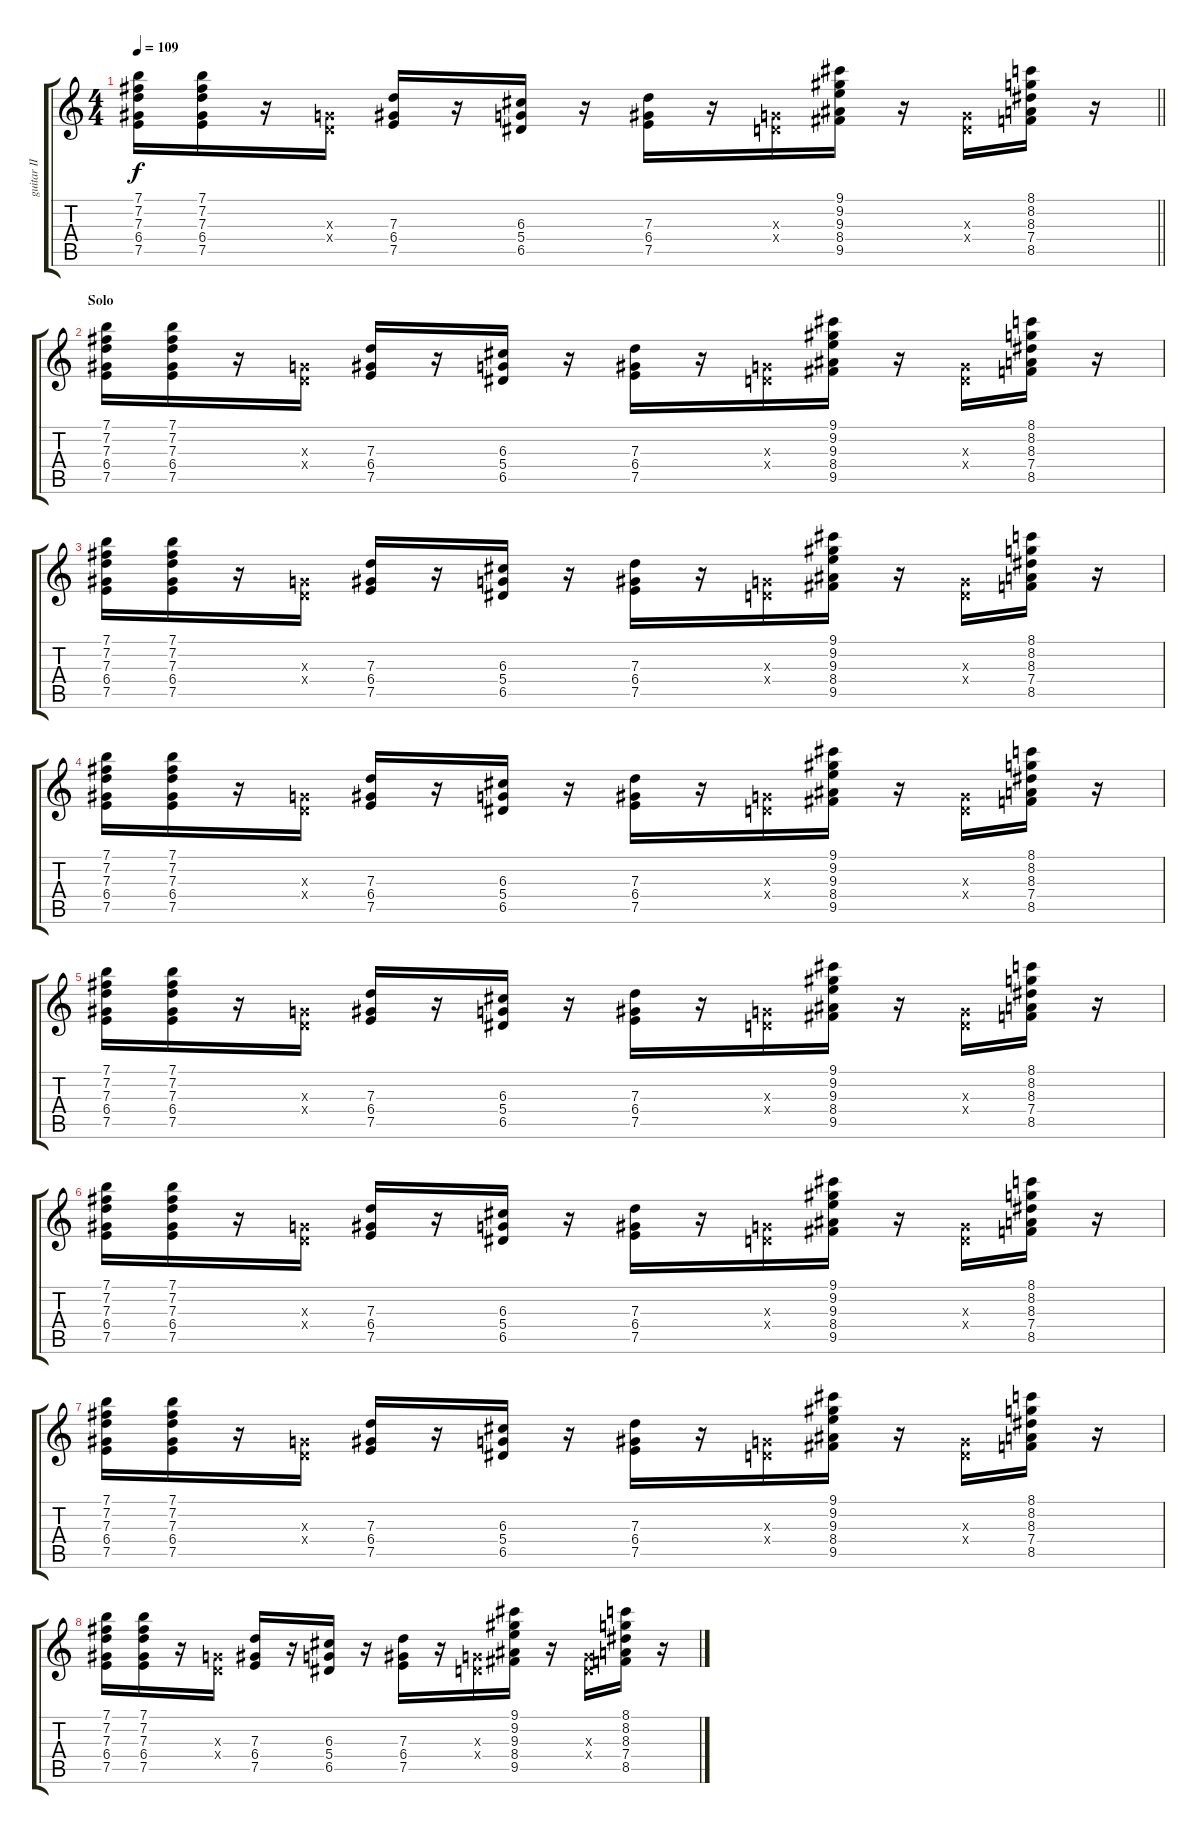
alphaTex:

\track ("guitar II" "guitar II") {instrument electricguitarclean}
\staff {score tabs}
\tuning (E4 B3 G3 D3 A2 E2) {hide}
\ts (4 4)
\tempo 109
\clef g2
\barLineRight lightlight
\ks aminor
(7.1 7.2 7.3 6.4 7.5).16{dy f} (7.1 7.2 7.3 6.4 7.5).16 r.16 (0.3{x} 0.4{x}).16 (7.3 6.4 7.5).16 r.16 (6.3 5.4 6.5).16 r.16 (7.3 6.4 7.5).16 r.16 (0.3{x} 0.4{x}).16 (9.1 9.2 9.3 8.4 9.5).16 r.16 (0.3{x} 0.4{x}).16 (8.1 8.2 8.3 7.4 8.5).16 r.16 |
\section ("" "Solo")
(7.1 7.2 7.3 6.4 7.5).16 (7.1 7.2 7.3 6.4 7.5).16 r.16 (0.3{x} 0.4{x}).16 (7.3 6.4 7.5).16 r.16 (6.3 5.4 6.5).16 r.16 (7.3 6.4 7.5).16 r.16 (0.3{x} 0.4{x}).16 (9.1 9.2 9.3 8.4 9.5).16 r.16 (0.3{x} 0.4{x}).16 (8.1 8.2 8.3 7.4 8.5).16 r.16 |
(7.1 7.2 7.3 6.4 7.5).16 (7.1 7.2 7.3 6.4 7.5).16 r.16 (0.3{x} 0.4{x}).16 (7.3 6.4 7.5).16 r.16 (6.3 5.4 6.5).16 r.16 (7.3 6.4 7.5).16 r.16 (0.3{x} 0.4{x}).16 (9.1 9.2 9.3 8.4 9.5).16 r.16 (0.3{x} 0.4{x}).16 (8.1 8.2 8.3 7.4 8.5).16 r.16 |
(7.1 7.2 7.3 6.4 7.5).16 (7.1 7.2 7.3 6.4 7.5).16 r.16 (0.3{x} 0.4{x}).16 (7.3 6.4 7.5).16 r.16 (6.3 5.4 6.5).16 r.16 (7.3 6.4 7.5).16 r.16 (0.3{x} 0.4{x}).16 (9.1 9.2 9.3 8.4 9.5).16 r.16 (0.3{x} 0.4{x}).16 (8.1 8.2 8.3 7.4 8.5).16 r.16 |
(7.1 7.2 7.3 6.4 7.5).16 (7.1 7.2 7.3 6.4 7.5).16 r.16 (0.3{x} 0.4{x}).16 (7.3 6.4 7.5).16 r.16 (6.3 5.4 6.5).16 r.16 (7.3 6.4 7.5).16 r.16 (0.3{x} 0.4{x}).16 (9.1 9.2 9.3 8.4 9.5).16 r.16 (0.3{x} 0.4{x}).16 (8.1 8.2 8.3 7.4 8.5).16 r.16 |
(7.1 7.2 7.3 6.4 7.5).16 (7.1 7.2 7.3 6.4 7.5).16 r.16 (0.3{x} 0.4{x}).16 (7.3 6.4 7.5).16 r.16 (6.3 5.4 6.5).16 r.16 (7.3 6.4 7.5).16 r.16 (0.3{x} 0.4{x}).16 (9.1 9.2 9.3 8.4 9.5).16 r.16 (0.3{x} 0.4{x}).16 (8.1 8.2 8.3 7.4 8.5).16 r.16 |
(7.1 7.2 7.3 6.4 7.5).16 (7.1 7.2 7.3 6.4 7.5).16 r.16 (0.3{x} 0.4{x}).16 (7.3 6.4 7.5).16 r.16 (6.3 5.4 6.5).16 r.16 (7.3 6.4 7.5).16 r.16 (0.3{x} 0.4{x}).16 (9.1 9.2 9.3 8.4 9.5).16 r.16 (0.3{x} 0.4{x}).16 (8.1 8.2 8.3 7.4 8.5).16 r.16 |
(7.1 7.2 7.3 6.4 7.5).16 (7.1 7.2 7.3 6.4 7.5).16 r.16 (0.3{x} 0.4{x}).16 (7.3 6.4 7.5).16 r.16 (6.3 5.4 6.5).16 r.16 (7.3 6.4 7.5).16 r.16 (0.3{x} 0.4{x}).16 (9.1 9.2 9.3 8.4 9.5).16 r.16 (0.3{x} 0.4{x}).16 (8.1 8.2 8.3 7.4 8.5).16 r.16
